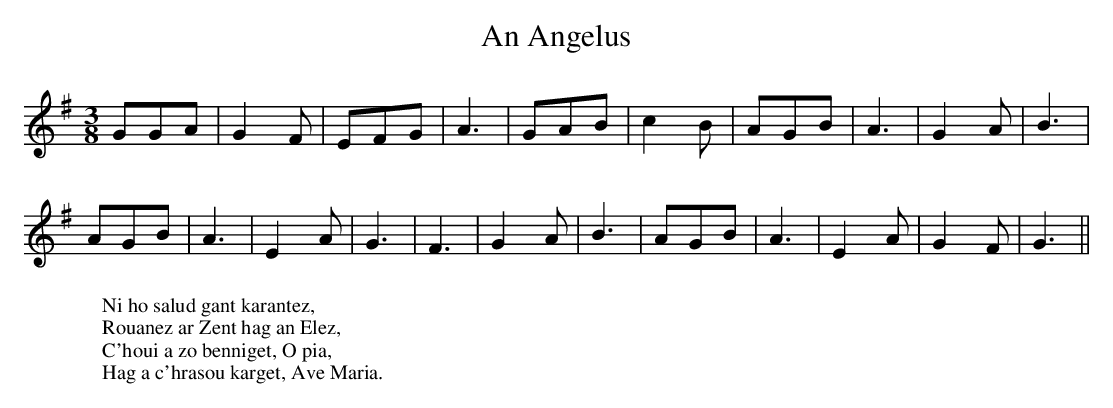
X:1
T:An Angelus
M:3/8
L:1/8
W:Ni ho salud gant karantez,
W:Rouanez ar Zent hag an Elez,
W:C'houi a zo benniget, O pia,
W:Hag a c'hrasou karget, Ave Maria.
K:G
GGA|G2F|EFG|A3|GAB|c2B|AGB|A3|G2A|B3|
AGB|A3|E2A|G3|F3|G2A|B3|AGB|A3|E2A|G2F|G3||
